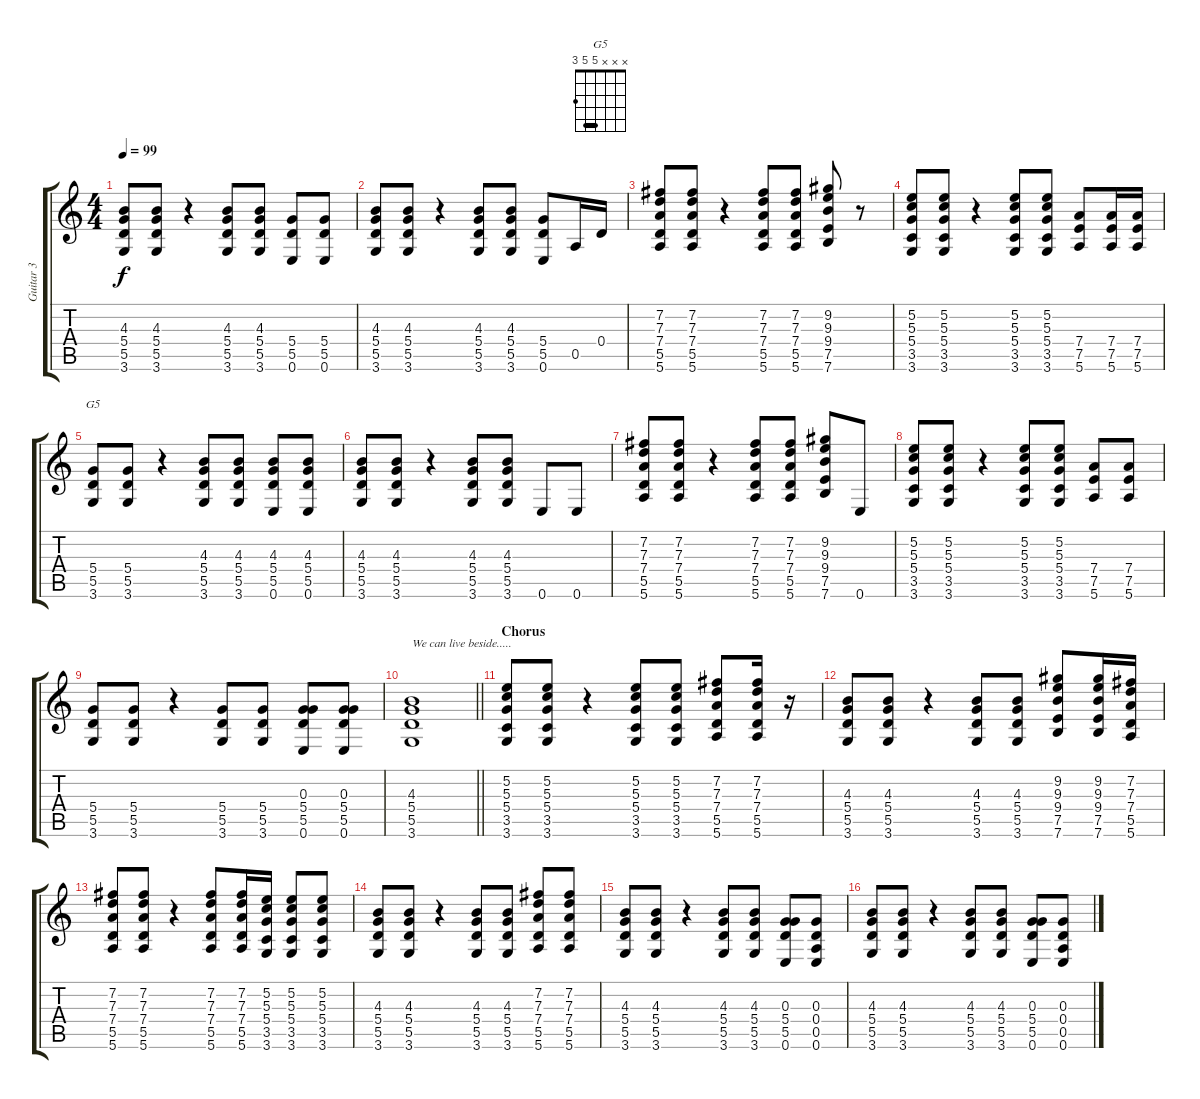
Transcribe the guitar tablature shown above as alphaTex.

\track ("Guitar 3" "Guitar 3") {instrument electricguitarjazz}
\staff {score tabs}
\tuning (E4 B3 G3 D3 A2 E2) {hide}
\chord ("G5" x x x 5 5 3) {barre 5}
\ts (4 4)
\tempo 99
\clef g2
\ks c
(4.3 5.4 5.5 3.6).8{dy f} (4.3 5.4 5.5 3.6).8 r.4 (4.3 5.4 5.5 3.6).8 (4.3 5.4 5.5 3.6).8 (5.4 5.5 0.6).8 (5.4 5.5 0.6).8 |
(4.3 5.4 5.5 3.6).8 (4.3 5.4 5.5 3.6).8 r.4 (4.3 5.4 5.5 3.6).8 (4.3 5.4 5.5 3.6).8 (5.4 5.5 0.6).8 0.5.16 0.4.16 |
(7.2 7.3 7.4 5.5 5.6).8 (7.2 7.3 7.4 5.5 5.6).8 r.4 (7.2 7.3 7.4 5.5 5.6).8 (7.2 7.3 7.4 5.5 5.6).8 (9.2 9.3 9.4 7.5 7.6).8 r.8 |
(5.2 5.3 5.4 3.5 3.6).8 (5.2 5.3 5.4 3.5 3.6).8 r.4 (5.2 5.3 5.4 3.5 3.6).8 (5.2 5.3 5.4 3.5 3.6).8 (7.4 7.5 5.6).8 (7.4 7.5 5.6).16 (7.4 7.5 5.6).16 |
(5.4 5.5 3.6).8{ch "G5"} (5.4 5.5 3.6).8 r.4 (4.3 5.4 5.5 3.6).8 (4.3 5.4 5.5 3.6).8 (4.3 5.4 5.5 0.6).8 (4.3 5.4 5.5 0.6).8 |
(4.3 5.4 5.5 3.6).8 (4.3 5.4 5.5 3.6).8 r.4 (4.3 5.4 5.5 3.6).8 (4.3 5.4 5.5 3.6).8 0.6.8 0.6.8 |
(7.2 7.3 7.4 5.5 5.6).8 (7.2 7.3 7.4 5.5 5.6).8 r.4 (7.2 7.3 7.4 5.5 5.6).8 (7.2 7.3 7.4 5.5 5.6).8 (9.2 9.3 9.4 7.5 7.6).8 0.6.8 |
(5.2 5.3 5.4 3.5 3.6).8 (5.2 5.3 5.4 3.5 3.6).8 r.4 (5.2 5.3 5.4 3.5 3.6).8 (5.2 5.3 5.4 3.5 3.6).8 (7.4 7.5 5.6).8 (7.4 7.5 5.6).8 |
(5.4 5.5 3.6).8 (5.4 5.5 3.6).8 r.4 (5.4 5.5 3.6).8 (5.4 5.5 3.6).8 (0.3 5.4 5.5 0.6).8 (0.3 5.4 5.5 0.6).8 |
\barLineRight lightlight
(4.3 5.4 5.5 3.6).1{txt "We can live beside....."} |
\section ("" "Chorus")
(5.2 5.3 5.4 3.5 3.6).8 (5.2 5.3 5.4 3.5 3.6).8 r.4 (5.2 5.3 5.4 3.5 3.6).8 (5.2 5.3 5.4 3.5 3.6).8 (7.2 7.3 7.4 5.5 5.6).8 (7.2 7.3 7.4 5.5 5.6).16 r.16 |
(4.3 5.4 5.5 3.6).8 (4.3 5.4 5.5 3.6).8 r.4 (4.3 5.4 5.5 3.6).8 (4.3 5.4 5.5 3.6).8 (9.2 9.3 9.4 7.5 7.6).8 (9.2 9.3 9.4 7.5 7.6).16 (7.2 7.3 7.4 5.5 5.6).16 |
(7.2 7.3 7.4 5.5 5.6).8 (7.2 7.3 7.4 5.5 5.6).8 r.4 (7.2 7.3 7.4 5.5 5.6).8 (7.2 7.3 7.4 5.5 5.6).16 (5.2 5.3 5.4 3.5 3.6).16 (5.2 5.3 5.4 3.5 3.6).8 (5.2 5.3 5.4 3.5 3.6).8 |
(4.3 5.4 5.5 3.6).8 (4.3 5.4 5.5 3.6).8 r.4 (4.3 5.4 5.5 3.6).8 (4.3 5.4 5.5 3.6).8 (7.2 7.3 7.4 5.5 5.6).8 (7.2 7.3 7.4 5.5 5.6).8 |
(4.3 5.4 5.5 3.6).8 (4.3 5.4 5.5 3.6).8 r.4 (4.3 5.4 5.5 3.6).8 (4.3 5.4 5.5 3.6).8 (0.3 5.4 5.5 0.6).8 (0.3 0.4 0.5 0.6).8 |
(4.3 5.4 5.5 3.6).8 (4.3 5.4 5.5 3.6).8 r.4 (4.3 5.4 5.5 3.6).8 (4.3 5.4 5.5 3.6).8 (0.3 5.4 5.5 0.6).8 (0.3 0.4 0.5 0.6).8
